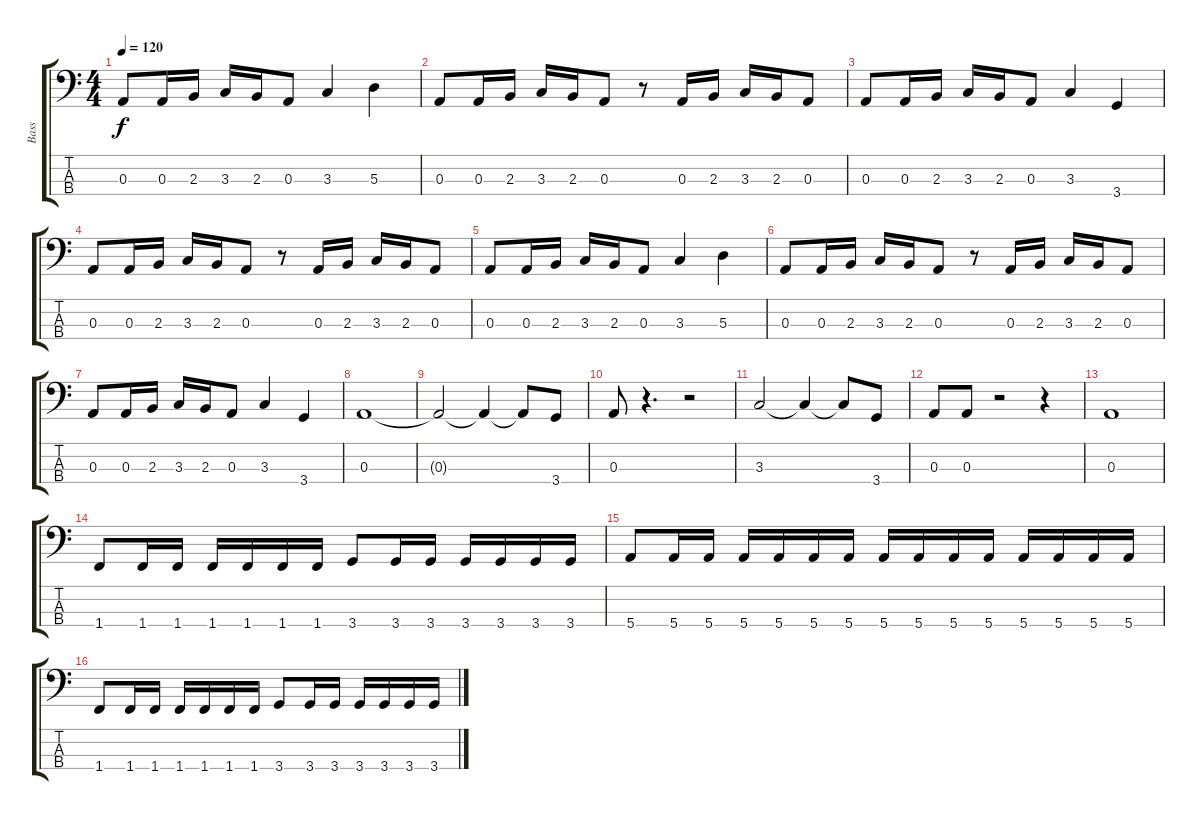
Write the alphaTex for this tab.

\track ("Bass" "Bass") {instrument electricbassfinger}
\staff {score tabs}
\tuning (G2 D2 A1 E1) {hide}
\ts (4 4)
\tempo 120
\clef f4
\ks c
0.3.8{dy f} 0.3.16 2.3.16 3.3.16 2.3.16 0.3.8 3.3.4 5.3.4 |
0.3.8 0.3.16 2.3.16 3.3.16 2.3.16 0.3.8 r.8 0.3.16 2.3.16 3.3.16 2.3.16 0.3.8 |
0.3.8 0.3.16 2.3.16 3.3.16 2.3.16 0.3.8 3.3.4 3.4.4 |
0.3.8 0.3.16 2.3.16 3.3.16 2.3.16 0.3.8 r.8 0.3.16 2.3.16 3.3.16 2.3.16 0.3.8 |
0.3.8 0.3.16 2.3.16 3.3.16 2.3.16 0.3.8 3.3.4 5.3.4 |
0.3.8 0.3.16 2.3.16 3.3.16 2.3.16 0.3.8 r.8 0.3.16 2.3.16 3.3.16 2.3.16 0.3.8 |
0.3.8 0.3.16 2.3.16 3.3.16 2.3.16 0.3.8 3.3.4 3.4.4 |
0.3.1 |
0.3{t}.2 0.3{t}.4 0.3{t}.8 3.4.8 |
0.3.8 r.4{d} r.2 |
3.3.2 3.3{t}.4 3.3{t}.8 3.4.8 |
0.3.8 0.3.8 r.2 r.4 |
0.3.1 |
1.4.8 1.4.16 1.4.16 1.4.16 1.4.16 1.4.16 1.4.16 3.4.8 3.4.16 3.4.16 3.4.16 3.4.16 3.4.16 3.4.16 |
5.4.8 5.4.16 5.4.16 5.4.16 5.4.16 5.4.16 5.4.16 5.4.16 5.4.16 5.4.16 5.4.16 5.4.16 5.4.16 5.4.16 5.4.16 |
1.4.8 1.4.16 1.4.16 1.4.16 1.4.16 1.4.16 1.4.16 3.4.8 3.4.16 3.4.16 3.4.16 3.4.16 3.4.16 3.4.16
